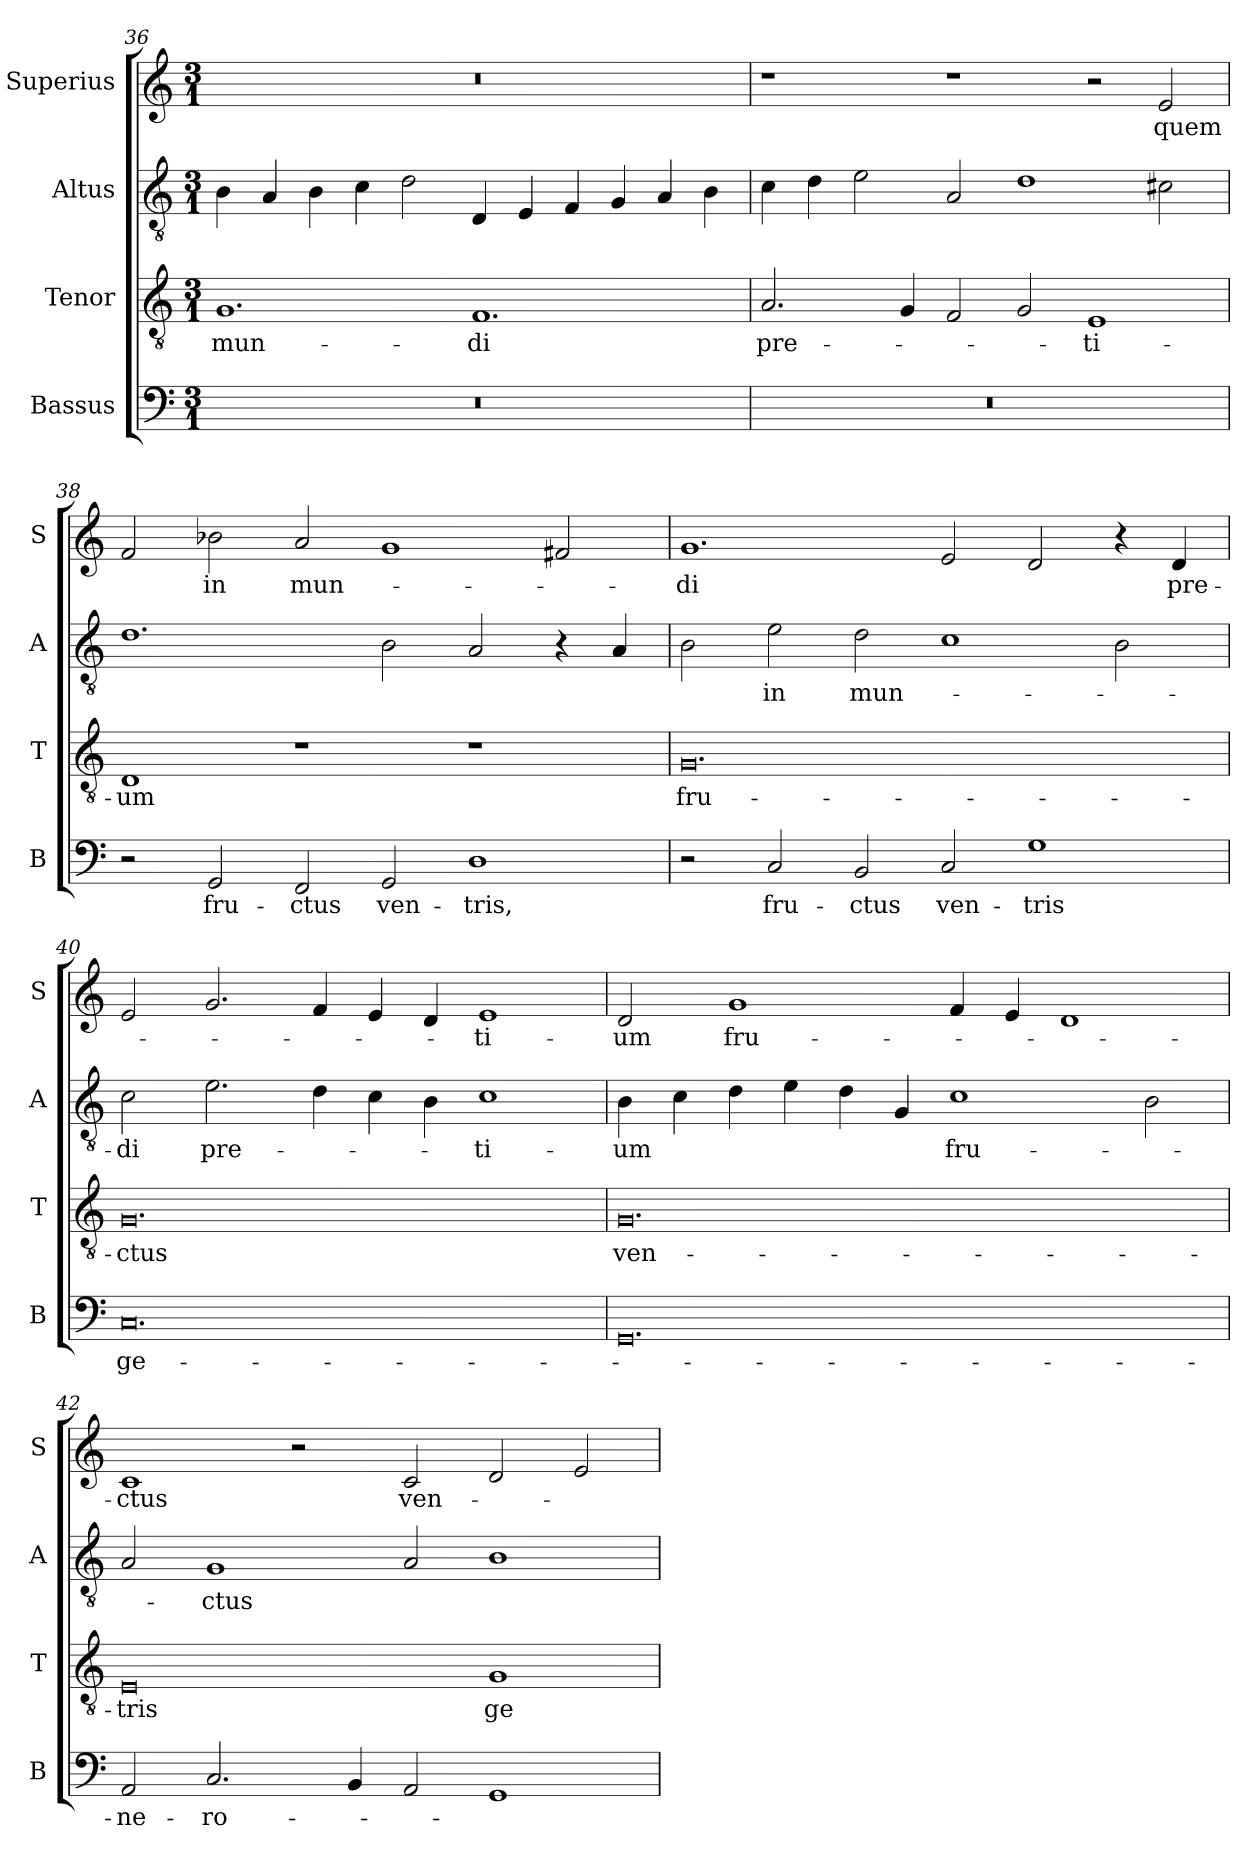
**kern	**text	**kern	**text	**kern	**text	**kern	**text
*part4	*part4	*part3	*part3	*part2	*part2	*part1	*part1
*staff4	*staff4	*staff3	*staff3	*staff2	*staff2	*staff1	*staff1
*I"Bassus	*	*I"Tenor	*	*I"Altus	*	*I"Superius	*
*I'B	*	*I'T	*	*I'A	*	*I'S	*
*clefF4	*	*clefGv2	*	*clefGv2	*	*clefG2	*
*k[]	*	*k[]	*	*k[]	*	*k[]	*
*M3/1	*	*M3/1	*	*M3/1	*	*M3/1	*
=36	=36	=36	=36	=36	=36	=36	=36
1%3r	.	1.G	mun-	4B	.	1%3r	.
.	.	.	.	4A	.	.	.
.	.	.	.	4B	.	.	.
.	.	.	.	4c	.	.	.
.	.	.	.	2d	.	.	.
.	.	1.F	-di	4D	.	.	.
.	.	.	.	4E	.	.	.
.	.	.	.	4F	.	.	.
.	.	.	.	4G	.	.	.
.	.	.	.	4A	.	.	.
.	.	.	.	4B	.	.	.
=37	=37	=37	=37	=37	=37	=37	=37
1%3r	.	2.A	pre-	4c	.	1r	.
.	.	.	.	4d	.	.	.
.	.	.	.	2e	.	.	.
.	.	4G	.	.	.	.	.
.	.	2F	.	2A	.	1r	.
.	.	2G	.	1d	.	.	.
.	.	1E	-ti-	.	.	2r	.
.	.	.	.	2c#X	.	2e	quem
=38	=38	=38	=38	=38	=38	=38	=38
2r	.	1D	-um	1.d	.	2f	.
2GG	fru-	.	.	.	.	2b-X	in
2FF	-ctus	1r	.	.	.	2a	mun-
2GG	ven-	.	.	2B	.	1g	.
1D	-tris,	1r	.	2A	.	.	.
.	.	.	.	4r	.	2f#X	.
.	.	.	.	4A	.	.	.
=39	=39	=39	=39	=39	=39	=39	=39
2r	.	0.G	fru-	2B	.	1.g	-di
2C	fru-	.	.	2e	in	.	.
2BB	-ctus	.	.	2d	mun-	.	.
2C	ven-	.	.	1c	.	2e	.
1G	-tris	.	.	.	.	2d	.
.	.	.	.	2B	.	4r	.
.	.	.	.	.	.	4d	pre-
=40	=40	=40	=40	=40	=40	=40	=40
0.C	ge-	0.G	-ctus	2c	-di	2e	.
.	.	.	.	2.e	pre-	2.g	.
.	.	.	.	4d	.	4f	.
.	.	.	.	4c	.	4e	.
.	.	.	.	4B	.	4d	.
.	.	.	.	1c	-ti-	1e	-ti-
=41	=41	=41	=41	=41	=41	=41	=41
0.GG	.	0.G	ven-	4B	-um	2d	-um
.	.	.	.	4c	.	.	.
.	.	.	.	4d	.	1g	fru-
.	.	.	.	4e	.	.	.
.	.	.	.	4d	.	.	.
.	.	.	.	4G	.	.	.
.	.	.	.	1c	fru-	4f	.
.	.	.	.	.	.	4e	.
.	.	.	.	.	.	1d	.
.	.	.	.	2B	.	.	.
=42	=42	=42	=42	=42	=42	=42	=42
2AA	-ne-	0E	-tris	2A	.	1c	-ctus
2.C	-ro-	.	.	1G	-ctus	.	.
.	.	.	.	.	.	2r	.
4BB	.	.	.	.	.	.	.
2AA	.	.	.	2A	.	2c	ven-
1GG	.	1G	ge-	1B	.	2d	.
.	.	.	.	.	.	2e	.
=	=	=	=	=	=	=	=
*-	*-	*-	*-	*-	*-	*-	*-
